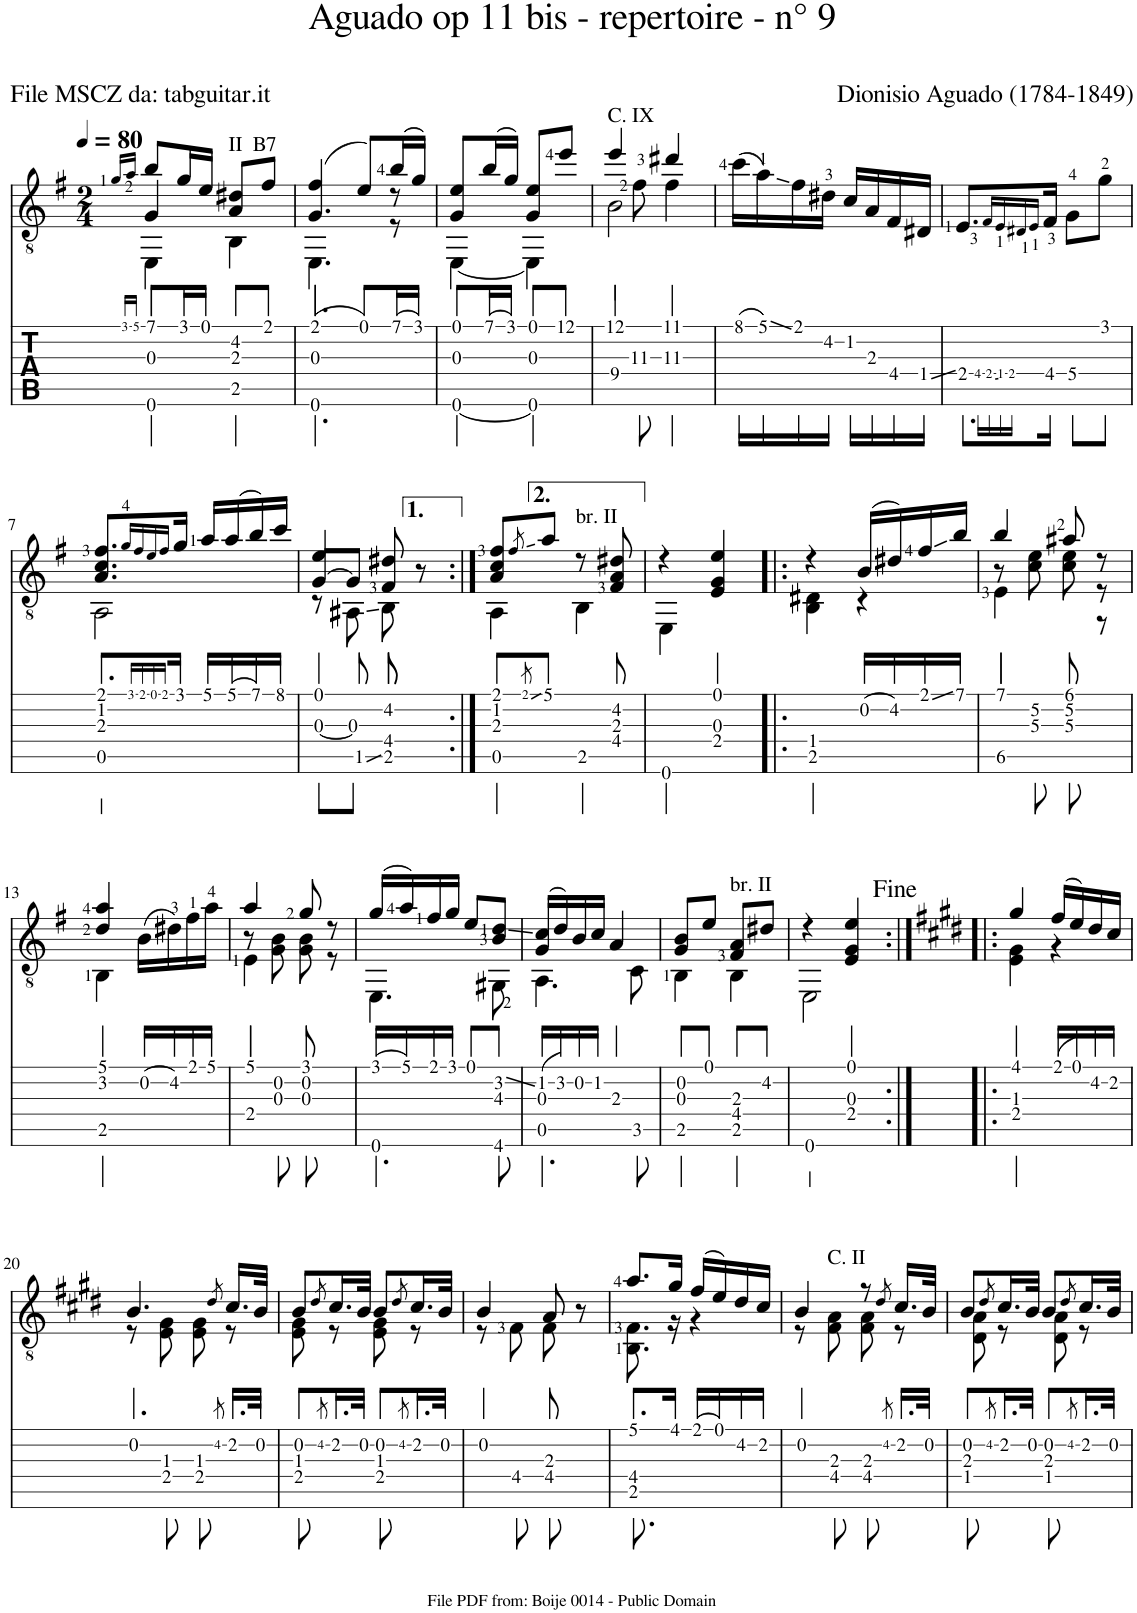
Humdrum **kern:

**kern	**kern
*part2	*part1
*staff2	*staff1
*I"Chitarra classica (Intavolatura)	*I"Guitar
*stria6	*
*	*clefGv2
*k[f#]	*k[f#]
*M2/4	*M2/4
*MM80	*MM80
=1	=1
16qg/LL	16qg/LL
16qa/JJ	16qa/JJ
*^	*^
*	*^	*	*^
8b/L	4EE\	4G/	8b/L	4EE\	4G/
16g/L	.	.	16g/L	.	.
16e/JJ	.	.	16e/JJ	.	.
!	!	!	!LO:TX:a:t=II  B7	!	!
8A/ 8d#X/L	4BB\	4ryy	8A/ 8d#X/L	4BB\	4ryy
8f#/J	.	.	8f#/J	.	.
=2	=2	=2	=2	=2	=2
(4f#/	4.EE\	4.G/	(4f#/	4.EE\	4.G/
8e/L)	.	.	8e/L)	.	.
(16b/L	8r	8r	(16b/L	8r	8r
16g/JJ)	.	.	16g/JJ)	.	.
*	*v	*v	*	*	*
*	*	*	*v	*v
=3	=3	=3	=3
8G/ 8e/L	[4EE\	8G/ 8e/L	[4EE\
(16b/L	.	(16b/L	.
16g/JJ)	.	16g/JJ)	.
8G/ 8e/L	4EE\]	8G/ 8e/L	4EE\]
8ee/J	.	8ee/J	.
=4	=4	=4	=4
*	*^	*	*^
!	!	!	!LO:TX:a:t=C. IX	!	!
4ee/	8ryy	2B/	4ee/	8ryy	2B\
.	8f#\	.	.	8f#\	.
4dd#X/	4f#\	.	4dd#X/	4f#\	.
*v	*v	*v	*	*	*
*	*v	*v	*v
=5	=5
(16cc\LL	(16cc\LL
16a\)	16a\)
16f#\	16f#\
16d#X\JJ	16d#X\JJ
16c\LL	16c/LL
16A\	16A/
16F#\	16F#/
16D#X\JJ	16D#X/JJ
=6	=6
8.E\L	8.E/L
16qF#\LL	16qF#/LL
16qE\	16qE/
16qD#X\	16qD#X/
16qE\JJ	16qE/JJ
16F#\Jk	16F#/Jk
8G\L	8G\L
8g\J	8g\J
!!LO:LB:g=z
=7	=7
*^	*^
8.A/ 8.c/ 8.f#/L	2AA\	8.A/ 8.c/ 8.f#/L	2AA\
16qg/LL	.	16qg/LL	.
16qf#/	.	16qf#/	.
16qe/	.	16qe/	.
16qf#/JJ	.	16qf#/JJ	.
16g/Jk	.	16g/Jk	.
16a/LL	.	16a/LL	.
(16a/	.	(16a/	.
16b/)	.	16b/)	.
16cc/JJ	.	16cc/JJ	.
=8	=8	=8	=8
*	*^	*	*^
4e/	[8G\L	8r	4e/	[8G/L	8r
.	8G\J]	8AA#X/	.	8G/J]	8AA#X\
8F#/ 8d#X/	4ryy	8BB/	8F#/ 8d#X/	4ryy	8BB\
8r	.	8ryy	8r	.	8ryy
*	*v	*v	*	*	*
*	*	*	*v	*v
=9:|!	=9:|!	=9:|!	=9:|!
8A/ 8c/ 8f#/L	4AA\	8A/ 8c/ 8f#/L	4AA\
8qf#/	.	8qf#/	.
8a/J	.	8a/J	.
!	!	!LO:TX:a:t=br. II	!
8r	4BB\	8r	4BB\
8F#/ 8A/ 8d#X/	.	8F#/ 8A/ 8d#X/	.
=10	=10	=10	=10
4r	4EE\	4r	4EE\
4E/ 4G/ 4e/	4ryy	4E/ 4G/ 4e/	4ryy
=11!|:	=11!|:	=11!|:	=11!|:
4r	4BB\ 4D#X\	4r	4BB\ 4D#X\
(16B/LL	4r	(16B/LL	4r
16d#X/)	.	16d#X/)	.
16f#/	.	16f#/	.
16b/JJ	.	16b/JJ	.
=12	=12	=12	=12
*	*^	*	*^
4b/	8r	4E-/	4b/	8r	4E\
.	8c\ 8e\	.	.	8c\ 8e\	.
8a#X/	8c\ 8e\	8ryy	8a#X/	8c\ 8e\	8ryy
8r	8r	8r	8r	8r	8r
*	*v	*v	*	*	*
*	*	*	*v	*v
!!LO:LB:g=z
=13	=13	=13	=13
4d/ 4a/	4BB\	4d/ 4a/	4BB\
(16B/LL	4ryy	(16B\LL	4ryy
16d#X/)	.	16d#X\)	.
16f#/	.	16f#\	.
16a/JJ	.	16a\JJ	.
=14	=14	=14	=14
*	*^	*	*^
4a/	8r	4E/	4a/	8r	4E\
.	8G\ 8B\	.	.	8G\ 8B\	.
8g/	8G\ 8B\	4ryy	8g/	8G\ 8B\	4ryy
8r	8r	.	8r	8r	.
*	*v	*v	*	*	*
*	*	*	*v	*v
=15	=15	=15	=15
(16g/LL	4.EE\	(16g/LL	4.EE\
16a/)	.	16a/)	.
16f#/	.	16f#/	.
16g/JJ	.	16g/JJ	.
8e/L	.	8e/L	.
8B/ 8d/J	8GG#X\	8B/ 8d/J	8GG#X\
=16	=16	=16	=16
(16G/ 16c/LL	4.AA\	(16G/ 16c/LL	4.AA\
16d/)	.	16d/)	.
16B/	.	16B/	.
16c/JJ	.	16c/JJ	.
4A/	.	4A/	.
.	8C\	.	8C\
=17	=17	=17	=17
8G/ 8B/L	4BB\	8G/ 8B/L	4BB\
8e/J	.	8e/J	.
!	!	!LO:TX:a:t=br. II	!
8F#/ 8A/L	4BB\	8F#/ 8A/L	4BB\
8d#X/J	.	8d#X/J	.
=18	=18	=18	=18
4r	2EE\	4r	2EE\
4E/ 4G/ 4e/	.	4E/ 4G/ 4e/	.
=19:|!|:	=19:|!|:	=19:|!|:	=19:|!|:
*k[f#c#g#d#]	*	*k[f#c#g#d#]	*
4g#/	4E\ 4G#\	4g#/	4E\ 4G#\
(16f#/LL	4r	(16f#/LL	4r
16e/)	.	16e/)	.
16d#/	.	16d#/	.
16c#/JJ	.	16c#/JJ	.
!!LO:LB:g=z	!!
=20	=20	=20	=20
4.B/	8r	4.B/	8r
.	8E\ 8G#\	.	8E\ 8G#\
.	8E\ 8G#\	.	8E\ 8G#\
8qd#/	.	8qd#/	.
16.c#/LL	8r	16.c#/LL	8r
32B/JJk	.	32B/JJk	.
=21	=21	=21	=21
8B/L	8E\ 8G#\	8B/L	8E\ 8G#\
8qd#/	.	8qd#/	.
16.c#/L	8r	16.c#/L	8r
32B/JJk	.	32B/JJk	.
8B/L	8E\ 8G#\	8B/L	8E\ 8G#\
8qd#/	.	8qd#/	.
16.c#/L	8r	16.c#/L	8r
32B/JJk	.	32B/JJk	.
=22	=22	=22	=22
4B/	8r	4B/	8r
.	8F#\	.	8F#\
8A/	8F#\	8A/	8F#\
8r	8ryy	8r	8ryy
=23	=23	=23	=23
8.a/L	8.BB\ 8.F#\	8.a/L	8.BB\ 8.F#\
16g#/Jk	16r	16g#/Jk	16r
(16f#/LL	4r	(16f#/LL	4r
16e/)	.	16e/)	.
16d#/	.	16d#/	.
16c#/JJ	.	16c#/JJ	.
=24	=24	=24	=24
4B/	8r	4B/	8r
!	!	!	!LO:TX:a:t=C. II
.	8F#\ 8A\	.	8F#\ 8A\
8r	8F#\ 8A\	8r	8F#\ 8A\
8qd#/	.	8qd#/	.
16.c#/LL	8r	16.c#/LL	8r
32B/JJk	.	32B/JJk	.
=25	=25	=25	=25
8B/L	8D#\ 8A\	8B/L	8D#\ 8A\
8qd#/	.	8qd#/	.
16.c#/L	8r	16.c#/L	8r
32B/JJk	.	32B/JJk	.
8B/L	8D#\ 8A\	8B/L	8D#\ 8A\
8qd#/	.	8qd#/	.
16.c#/L	8r	16.c#/L	8r
32B/JJk	.	32B/JJk	.
*v	*v	*	*
*	*v	*v
=	=
*-	*-
